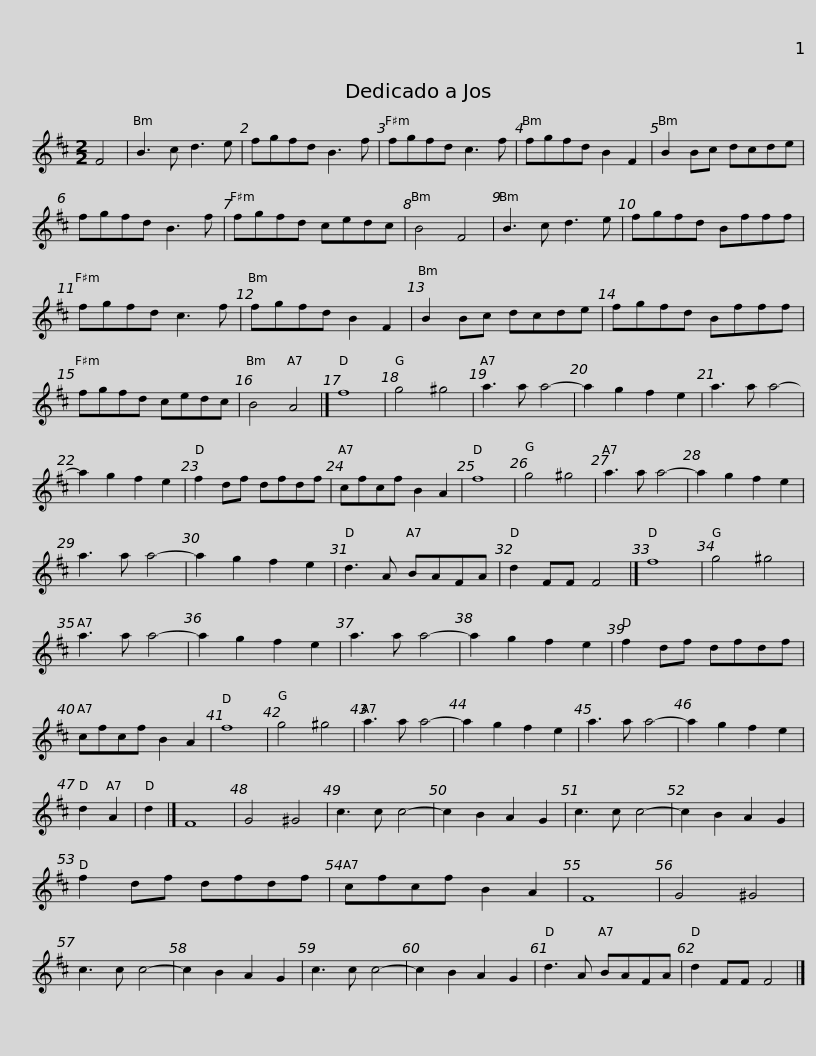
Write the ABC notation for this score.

X:1
L:1/8
M:2/2
I:linebreak $
K:D
V:1 treble
V:1
 F4 | B3 c d3 e | fgfd B3 f | fgfd c3 f | fgfd B2 F2 | %5
 B2 Bc dcde | fgfd B3 f |$ fgfd cedc | B4 F4 | B3 c d3 e | %10
 fgfd Bfff | fgfd c3 f | fgfd B2 F2 | B2 Bc dcde |$ fgfd Bfff | %15
 fgfd cedc | B4 A4 |] f8 | g4 ^g4 | a3 a a4- | %20
 a2 g2 f2 e2 | a3 a a4- | a2 g2 f2 e2 |$ f2 df dfdf | cfcf B2 A2 | %25
 f8 | g4 ^g4 | a3 a a4- | a2 g2 f2 e2 | a3 a a4- | %30
 a2 g2 f2 e2 | d3 A BAFA |$ d2 FF F4 |] f8 | g4 ^g4 | %35
 a3 a a4- | a2 g2 f2 e2 | a3 a a4- | a2 g2 f2 e2 | f2 df dfdf | %40
 cfcf B2 A2 | f8 |$ g4 ^g4 | a3 a a4- | a2 g2 f2 e2 | %45
 a3 a a4- | a2 g2 f2 e2 | d2 A2 | d2 |] F8 | %50
 G4 ^G4 | c3 c c4- | c2 B2 A2 G2 |$ c3 c c4- | c2 B2 A2 G2 | %55
 f2 df dfdf | cfcf B2 A2 | F8 | G4 ^G4 | c3 c c4- | %60
 c2 B2 A2 G2 | c3 c c4- | c2 B2 A2 G2 |$ d3 A BAFA | d2 FF F4 |] %65
